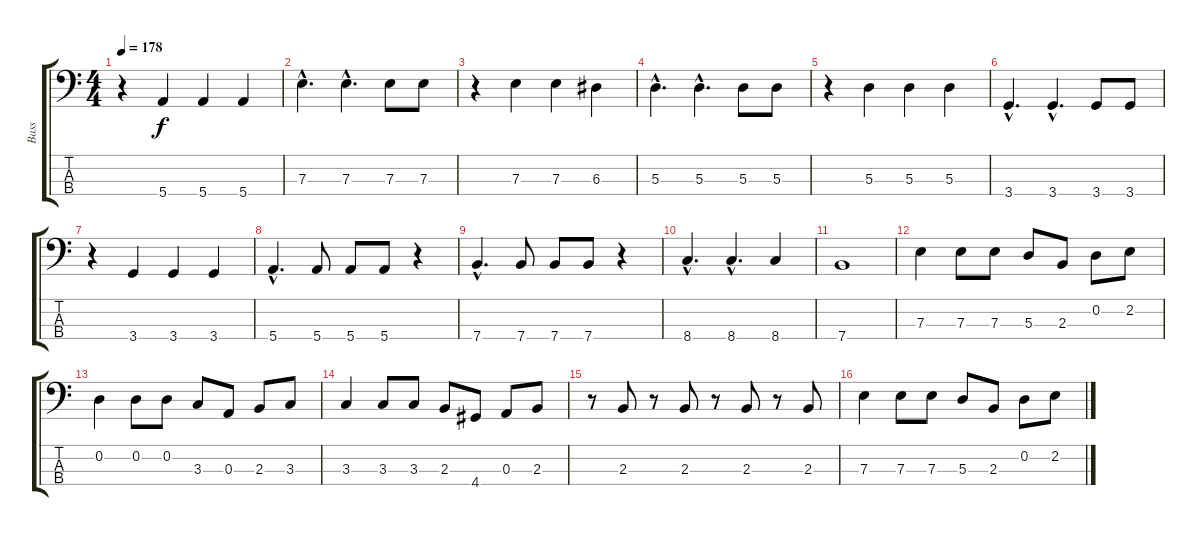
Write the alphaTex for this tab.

\track ("Bass" "Bass") {instrument electricbassfinger}
\staff {score tabs}
\tuning (G2 D2 A1 E1) {hide}
\ts (4 4)
\tempo 178
\clef f4
\ks c
r.4{dy f} 5.4.4 5.4.4 5.4.4 |
7.3{hac}.4{d} 7.3{hac}.4{d} 7.3.8 7.3.8 |
r.4 7.3.4 7.3.4 6.3.4 |
5.3{hac}.4{d} 5.3{hac}.4{d} 5.3.8 5.3.8 |
r.4 5.3.4 5.3.4 5.3.4 |
3.4{hac}.4{d} 3.4{hac}.4{d} 3.4.8 3.4.8 |
r.4 3.4.4 3.4.4 3.4.4 |
5.4{hac}.4{d} 5.4.8 5.4.8 5.4.8 r.4 |
7.4{hac}.4{d} 7.4.8 7.4.8 7.4.8 r.4 |
8.4{hac}.4{d} 8.4{hac}.4{d} 8.4.4 |
7.4.1 |
7.3.4 7.3.8 7.3.8 5.3.8 2.3.8 0.2.8 2.2.8 |
0.2.4 0.2.8 0.2.8 3.3.8 0.3.8 2.3.8 3.3.8 |
3.3.4 3.3.8 3.3.8 2.3.8 4.4.8 0.3.8 2.3.8 |
r.8 2.3.8 r.8 2.3.8 r.8 2.3.8 r.8 2.3.8 |
7.3.4 7.3.8 7.3.8 5.3.8 2.3.8 0.2.8 2.2.8
